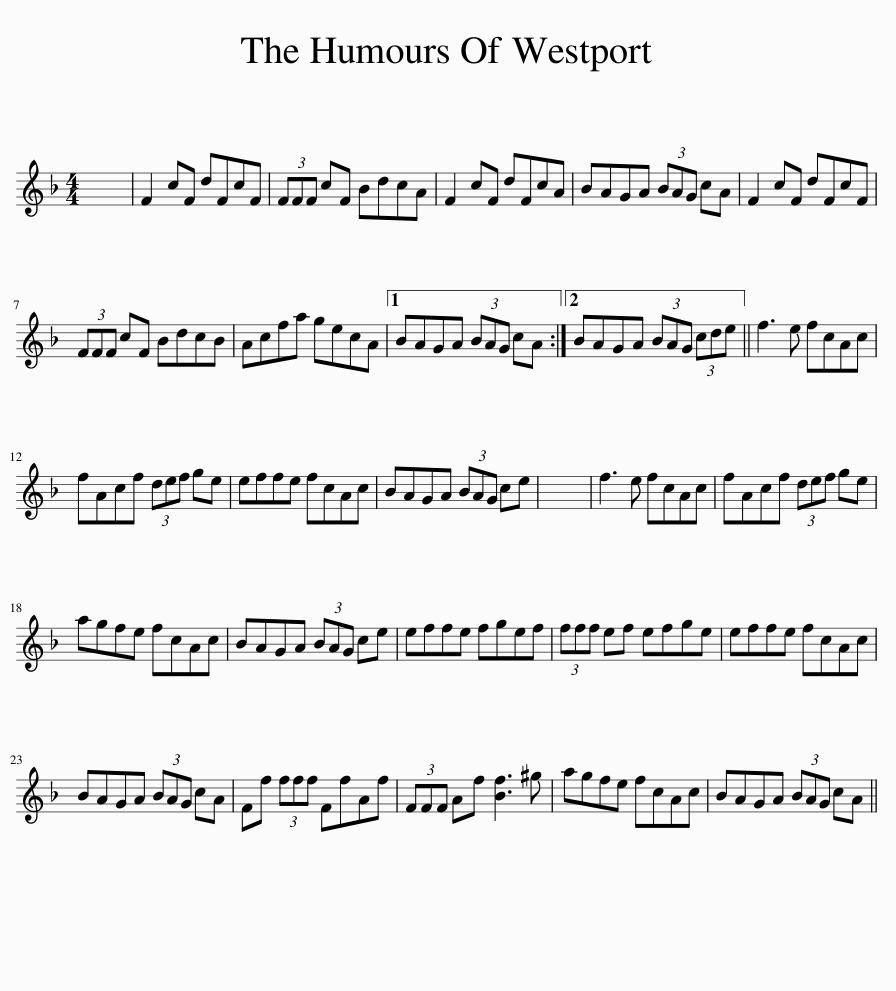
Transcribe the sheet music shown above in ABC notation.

X:1
L:1/8
M:4/4
I:linebreak $
K:F
V:1 treble
V:1
 x8 | F2 cF dFcF | (3FFF cF BdcA | F2 cF dFcA | BAGA (3BAG cA | %5
 F2 cF dFcF |$ (3FFF cF BdcB | Acfa gecA |1 BAGA (3BAG cA :|2 BAGA (3BAG (3cde || %10
 f3 e fcAc |$ fAcf (3def ge | effe fcAc | BAGA (3BAG ce | x8 | %15
 f3 e fcAc | fAcf (3def ge |$ agfe fcAc | BAGA (3BAG ce | effe fgef | %20
 (3fff ef efge | effe fcAc |$ BAGA (3BAG cA | Ff (3fff FfAf | (3FFF Af [Bf]3 ^g | %25
 agfe fcAc | BAGA (3BAG cA || %27
